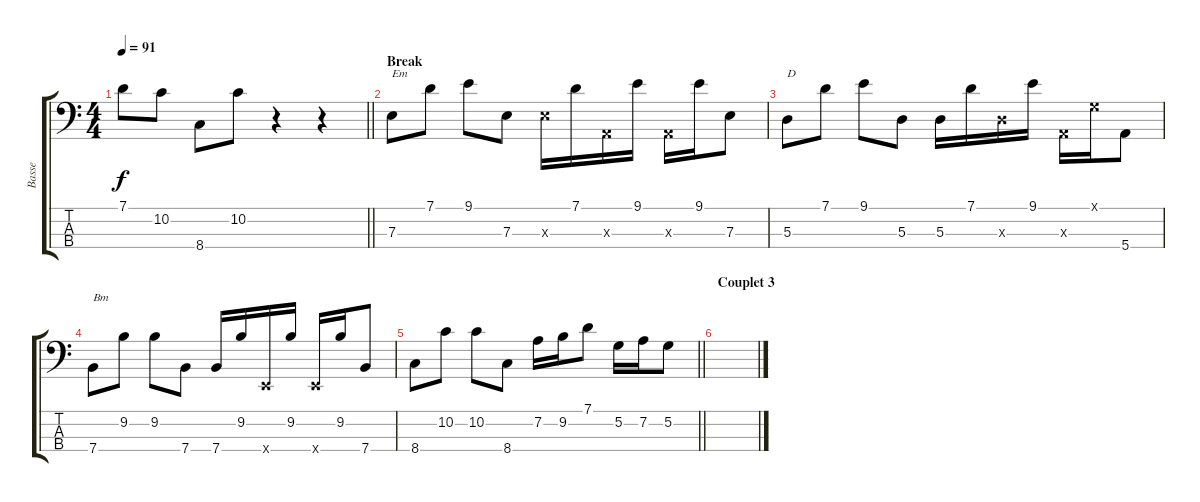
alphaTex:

\track ("Basse" "Basse") {instrument electricbassfinger}
\staff {score tabs}
\tuning (G2 D2 A1 E1) {hide}
\ts (4 4)
\tempo 91
\clef f4
\barLineRight lightlight
\ks c
7.1.8{dy f} 10.2.8 8.4.8 10.2.8 r.4 r.4 |
\section ("" "Break")
7.3.8{txt "Em"} 7.1.8 9.1.8 7.3.8 7.3{x}.16 7.1.16 0.3{x}.16 9.1.16 0.3{x}.16 9.1.16 7.3.8 |
5.3.8{txt "D"} 7.1.8 9.1.8 5.3.8 5.3.16 7.1.16 5.3{x}.16 9.1.16 0.3{x}.16 0.1{x}.16 5.4.8 |
7.4.8{txt "Bm"} 9.2.8 9.2.8 7.4.8 7.4.16 9.2.16 0.4{x}.16 9.2.16 0.4{x}.16 9.2.16 7.4.8 |
\barLineRight lightlight
8.4.8 10.2.8 10.2.8 8.4.8 7.2.16 9.2.16 7.1.8 5.2.16 7.2.16 5.2.8 |
\section ("" "Couplet 3")
